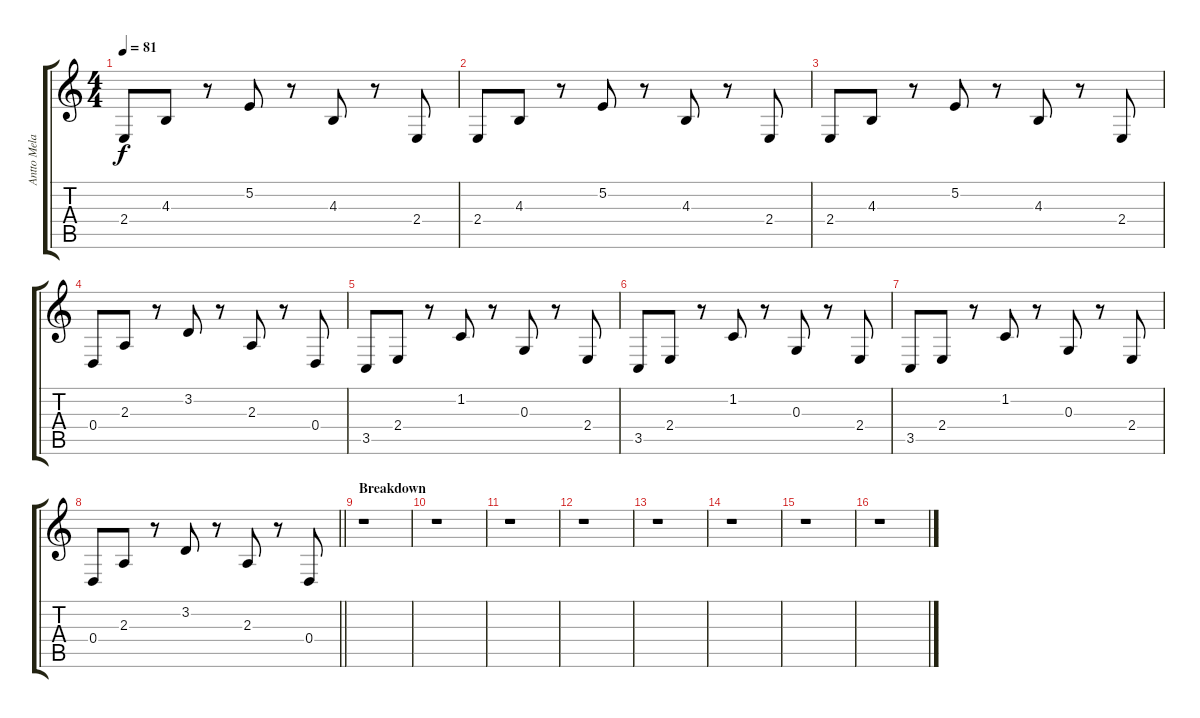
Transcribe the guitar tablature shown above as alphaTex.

\track ("Antto Melasniemi (Keyboard)" "Antto Mela") {instrument pizzicatostrings}
\staff {score tabs}
\tuning (E4 B3 G3 D3 A2 E2) {hide}
\ts (4 4)
\tempo 81
\clef g2
\ks c
2.4.8{dy f} 4.3.8 r.8 5.2.8 r.8 4.3.8 r.8 2.4.8 |
2.4.8 4.3.8 r.8 5.2.8 r.8 4.3.8 r.8 2.4.8 |
2.4.8 4.3.8 r.8 5.2.8 r.8 4.3.8 r.8 2.4.8 |
0.4.8 2.3.8 r.8 3.2.8 r.8 2.3.8 r.8 0.4.8 |
3.5.8 2.4.8 r.8 1.2.8 r.8 0.3.8 r.8 2.4.8 |
3.5.8 2.4.8 r.8 1.2.8 r.8 0.3.8 r.8 2.4.8 |
3.5.8 2.4.8 r.8 1.2.8 r.8 0.3.8 r.8 2.4.8 |
\barLineRight lightlight
0.4.8 2.3.8 r.8 3.2.8 r.8 2.3.8 r.8 0.4.8 |
\section ("" "Breakdown")
r.1 |
r.1 |
r.1 |
r.1 |
r.1 |
r.1 |
r.1 |
r.1
